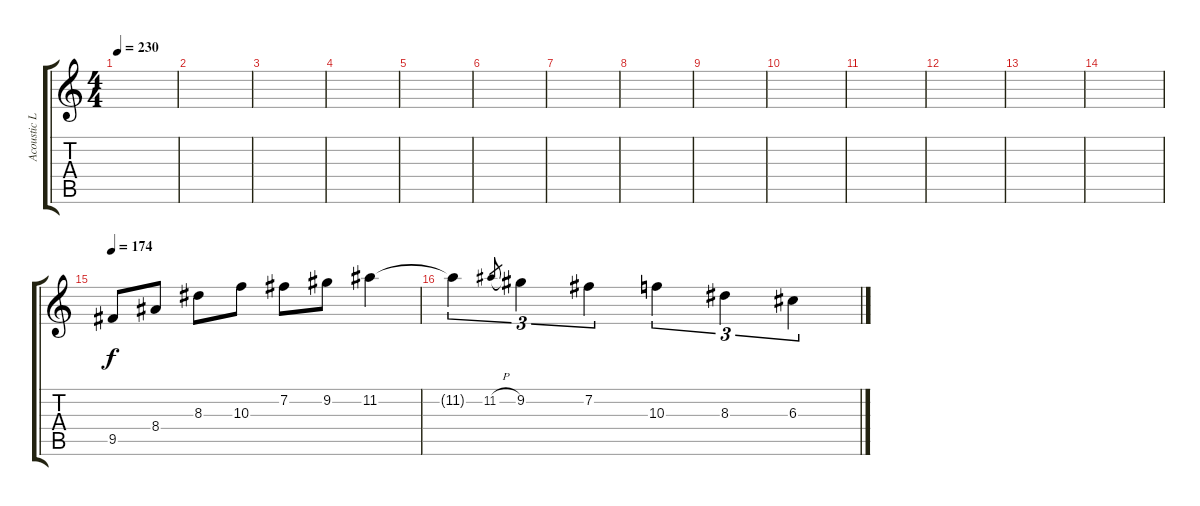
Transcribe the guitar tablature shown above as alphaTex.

\track ("Acoustic Lead" "Acoustic L") {instrument acousticguitarnylon}
\staff {score tabs}
\tuning (E4 B3 G3 D3 A2 E2) {hide}
\ts (4 4)
\tempo 230
\clef g2
\ks c
|
|
|
|
|
|
|
|
|
|
|
|
|
|
\tempo 174
9.5.8 8.4.8 8.3.8 10.3.8 7.2.8 9.2.8 11.2.4 |
11.2{t}.4{tu (3 2)} 11.2{h}.8{gr} 9.2.4{tu (3 2)} 7.2.4{tu (3 2)} 10.3.4{tu (3 2)} 8.3.4{tu (3 2)} 6.3.4{tu (3 2)}
